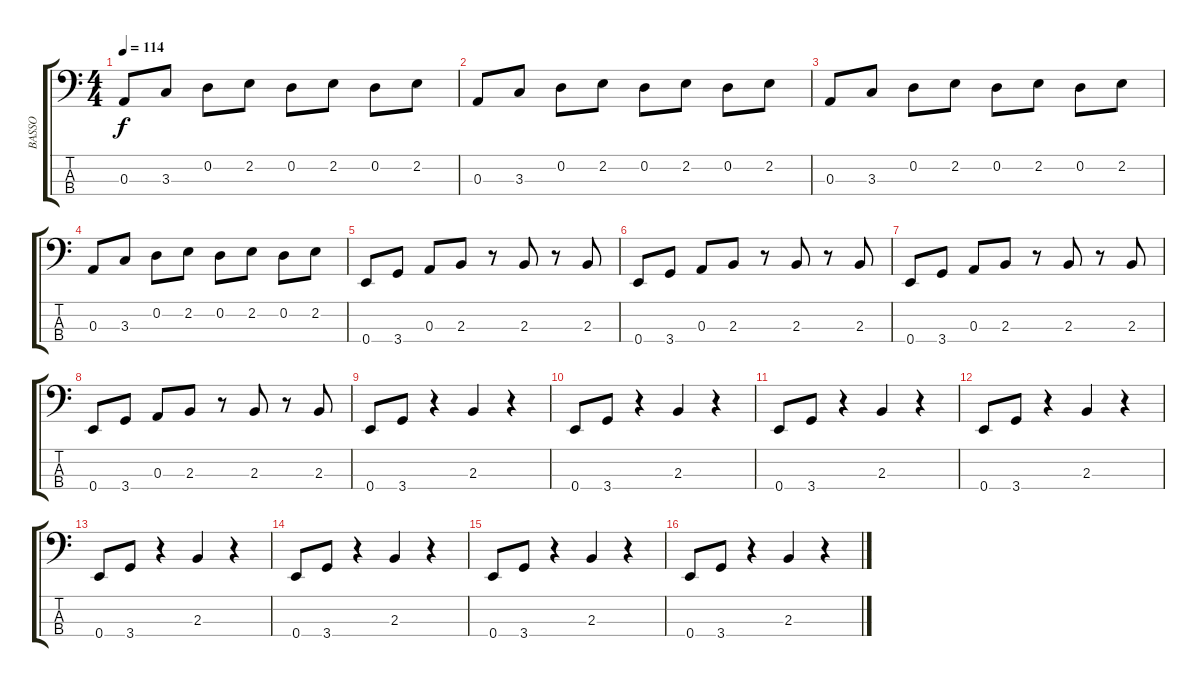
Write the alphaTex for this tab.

\track ("BASSO" "BASSO") {instrument electricbassfinger}
\staff {score tabs}
\tuning (G2 D2 A1 E1) {hide}
\ts (4 4)
\tempo 114
\clef f4
\ks c
0.3.8{dy f} 3.3.8 0.2.8 2.2.8 0.2.8 2.2.8 0.2.8 2.2.8 |
0.3.8 3.3.8 0.2.8 2.2.8 0.2.8 2.2.8 0.2.8 2.2.8 |
0.3.8 3.3.8 0.2.8 2.2.8 0.2.8 2.2.8 0.2.8 2.2.8 |
0.3.8 3.3.8 0.2.8 2.2.8 0.2.8 2.2.8 0.2.8 2.2.8 |
0.4.8 3.4.8 0.3.8 2.3.8 r.8 2.3.8 r.8 2.3.8 |
0.4.8 3.4.8 0.3.8 2.3.8 r.8 2.3.8 r.8 2.3.8 |
0.4.8 3.4.8 0.3.8 2.3.8 r.8 2.3.8 r.8 2.3.8 |
0.4.8 3.4.8 0.3.8 2.3.8 r.8 2.3.8 r.8 2.3.8 |
0.4.8 3.4.8 r.4 2.3.4 r.4 |
0.4.8 3.4.8 r.4 2.3.4 r.4 |
0.4.8 3.4.8 r.4 2.3.4 r.4 |
0.4.8 3.4.8 r.4 2.3.4 r.4 |
0.4.8 3.4.8 r.4 2.3.4 r.4 |
0.4.8 3.4.8 r.4 2.3.4 r.4 |
0.4.8 3.4.8 r.4 2.3.4 r.4 |
0.4.8 3.4.8 r.4 2.3.4 r.4
